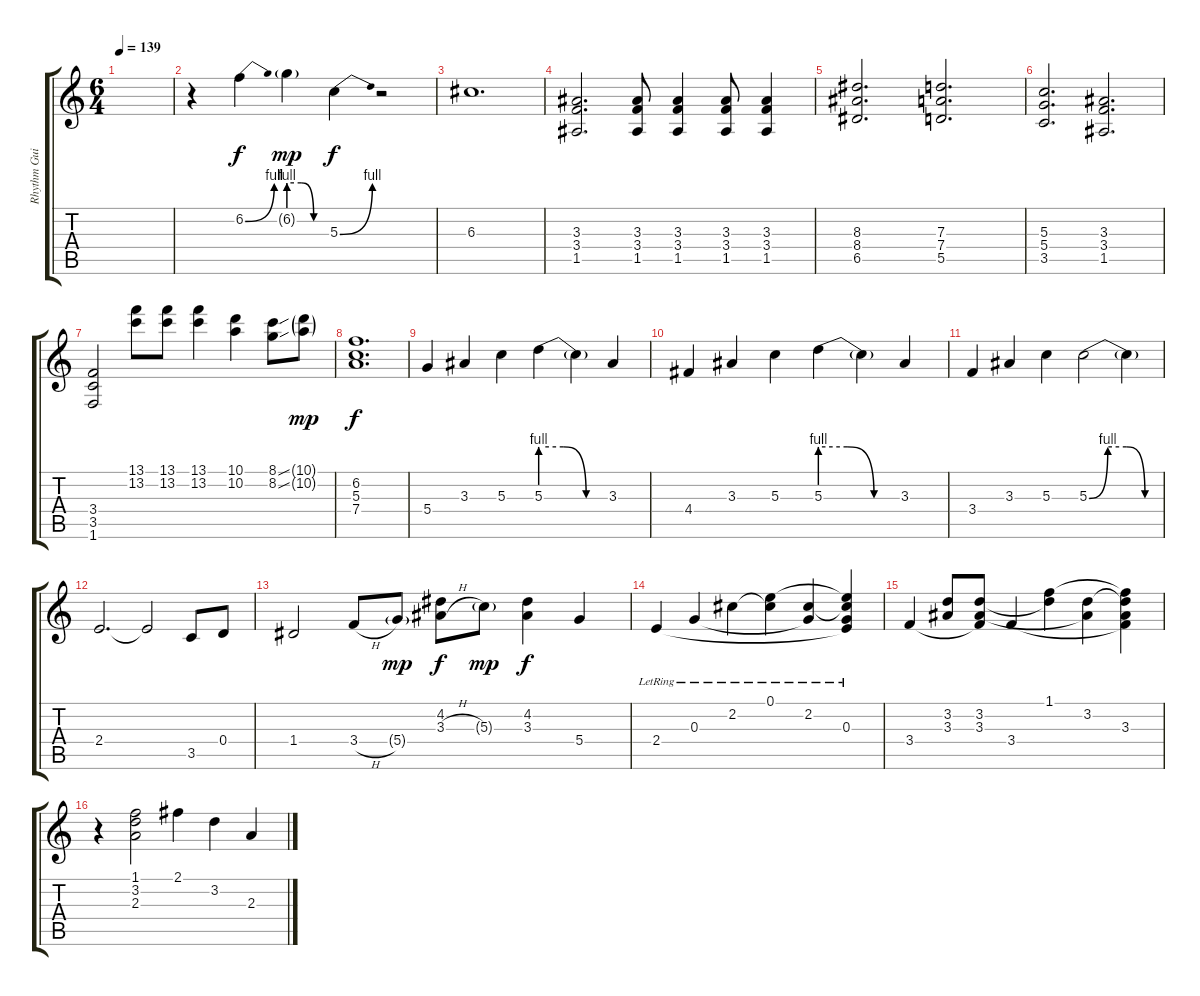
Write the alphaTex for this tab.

\track ("Rhythm Guitar I (David Gilmour)" "Rhythm Gui") {instrument electricguitarclean}
\staff {score tabs}
\tuning (E4 B3 G3 D3 A2 E2) {hide}
\ts (6 4)
\tempo 139
\clef g2
\ks c
|
r.4 6.2{be (bend 0 0 60 4)}.4 6.2{be (custom 0 4 20 4 40 0 60 0) g}.4{dy mp} 5.3{be (bend 0 0 60 4)}.4{dy f} r.2 |
6.3.1{d} |
(3.3 3.4 1.5).2{d} (3.3 3.4 1.5).8 (3.3 3.4 1.5).4 (3.3 3.4 1.5).8 (3.3 3.4 1.5).4 |
(8.3 8.4 6.5).2{d} (7.3 7.4 5.5).2{d} |
(5.3 5.4 3.5).2{d} (3.3 3.4 1.5).2{d} |
(3.4 3.5 1.6).2 (13.1 13.2).8 (13.1 13.2).8 (13.1 13.2).4 (10.1 10.2).4 (8.1{ss} 8.2{ss}).8 (10.1{g} 10.2{g}).8{dy mp} |
(6.2 5.3 7.4).1{d dy f} |
5.4.4 3.3.4 5.3.4 5.3{be (custom 0 4 20 4 40 0 60 0)}.4 5.3{t}.4 3.3.4 |
4.4.4 3.3.4 5.3.4 5.3{be (custom 0 4 20 4 40 0 60 0)}.4 5.3{t}.4 3.3.4 |
3.4.4 3.3.4 5.3.4 5.3{be (custom 0 0 15 4 30 4 45 0 60 0)}.2 5.3{t}.4 |
2.4.2{d} 2.4{t}.2 3.5.8 0.4.8 |
1.4.2 3.4{h}.8 5.4{g}.8{dy mp} (4.2 3.3{h}).8{dy f} 5.3{g}.8{dy mp} (4.2 3.3).4{dy f} 5.4.4 |
2.4{lr}.4 0.3{lr}.4 2.2{lr}.4 (0.1{lr} 2.2{t}).4 (2.2{lr} 0.3{t}).4 (0.1{t} 2.2{t} 0.3{lr} 2.4{t}).4 |
3.4.4 (3.2 3.3).8 (3.2 3.3 3.4{t}).8 3.4.4 (1.1 3.2{t}).4 (3.2 3.3{t}).4 (1.1{t} 3.2{t} 3.3 3.4{t}).4 |
r.4 (1.1 3.2 2.3).2 2.1.4 3.2.4 2.3.4
